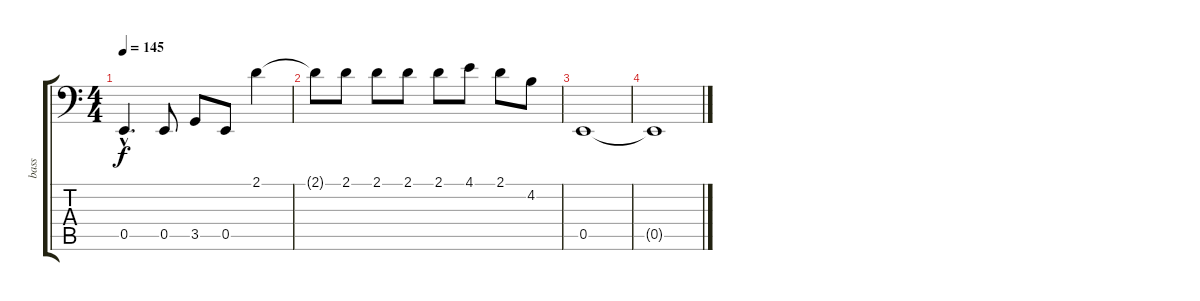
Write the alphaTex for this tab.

\track ("bass" "bass") {instrument electricbassfinger}
\staff {score tabs}
\tuning (C3 G2 D2 A1 E1 B0) {hide}
\ts (4 4)
\tempo 145
\clef f4
\ks c
0.5{hac}.4{d dy f} 0.5.8 3.5.8 0.5.8 2.1.4 |
2.1{t}.8 2.1.8 2.1.8 2.1.8 2.1.8 4.1.8 2.1.8 4.2.8 |
0.5.1 |
0.5{t}.1
